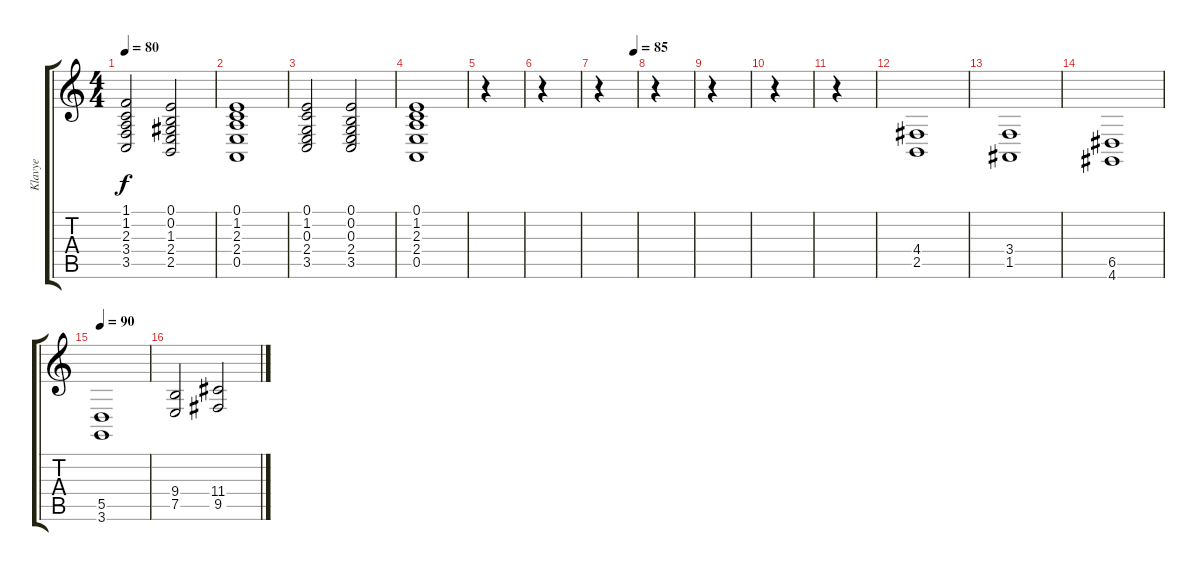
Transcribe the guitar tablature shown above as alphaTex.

\track ("Klavye" "Klavye") {instrument brightacousticpiano}
\staff {score tabs}
\tuning (E4 B3 G3 D3 A2 E2) {hide}
\ts (4 4)
\tempo 80
\clef g2
\ks c
(1.1 1.2 2.3 3.4 3.5).2{dy f} (0.1 0.2 1.3 2.4 2.5).2 |
(0.1 1.2 2.3 2.4 0.5).1 |
(0.1 1.2 0.3 2.4 3.5).2 (0.1 0.2 0.3 2.4 3.5).2 |
(0.1 1.2 2.3 2.4 0.5).1 |
r.4 |
r.4 |
\tempo (85 0.9375)
r.4 |
r.4 |
r.4 |
r.4 |
r.4 |
(4.4 2.5).1{volume 0 instrument stringensemble2} |
(3.4 1.5).1 |
(6.5 4.6).1 |
\tempo 90
(5.5 3.6).1 |
(9.4 7.5).2 (11.4 9.5).2
